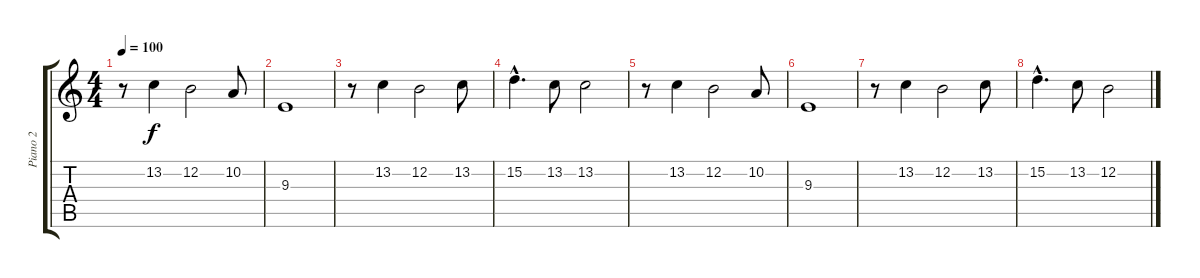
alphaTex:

\track ("Piano 2" "Piano 2") {instrument acousticgrandpiano}
\staff {score tabs}
\tuning (E4 B3 G3 D3 A2 E2) {hide}
\ts (4 4)
\tempo 100
\clef g2
\ks c
r.8{dy f} 13.2.4 12.2.2 10.2.8 |
9.3.1 |
r.8 13.2.4 12.2.2 13.2.8 |
15.2{hac}.4{d} 13.2.8 13.2.2 |
r.8 13.2.4 12.2.2 10.2.8 |
9.3.1 |
r.8 13.2.4 12.2.2 13.2.8 |
15.2{hac}.4{d} 13.2.8 12.2.2
